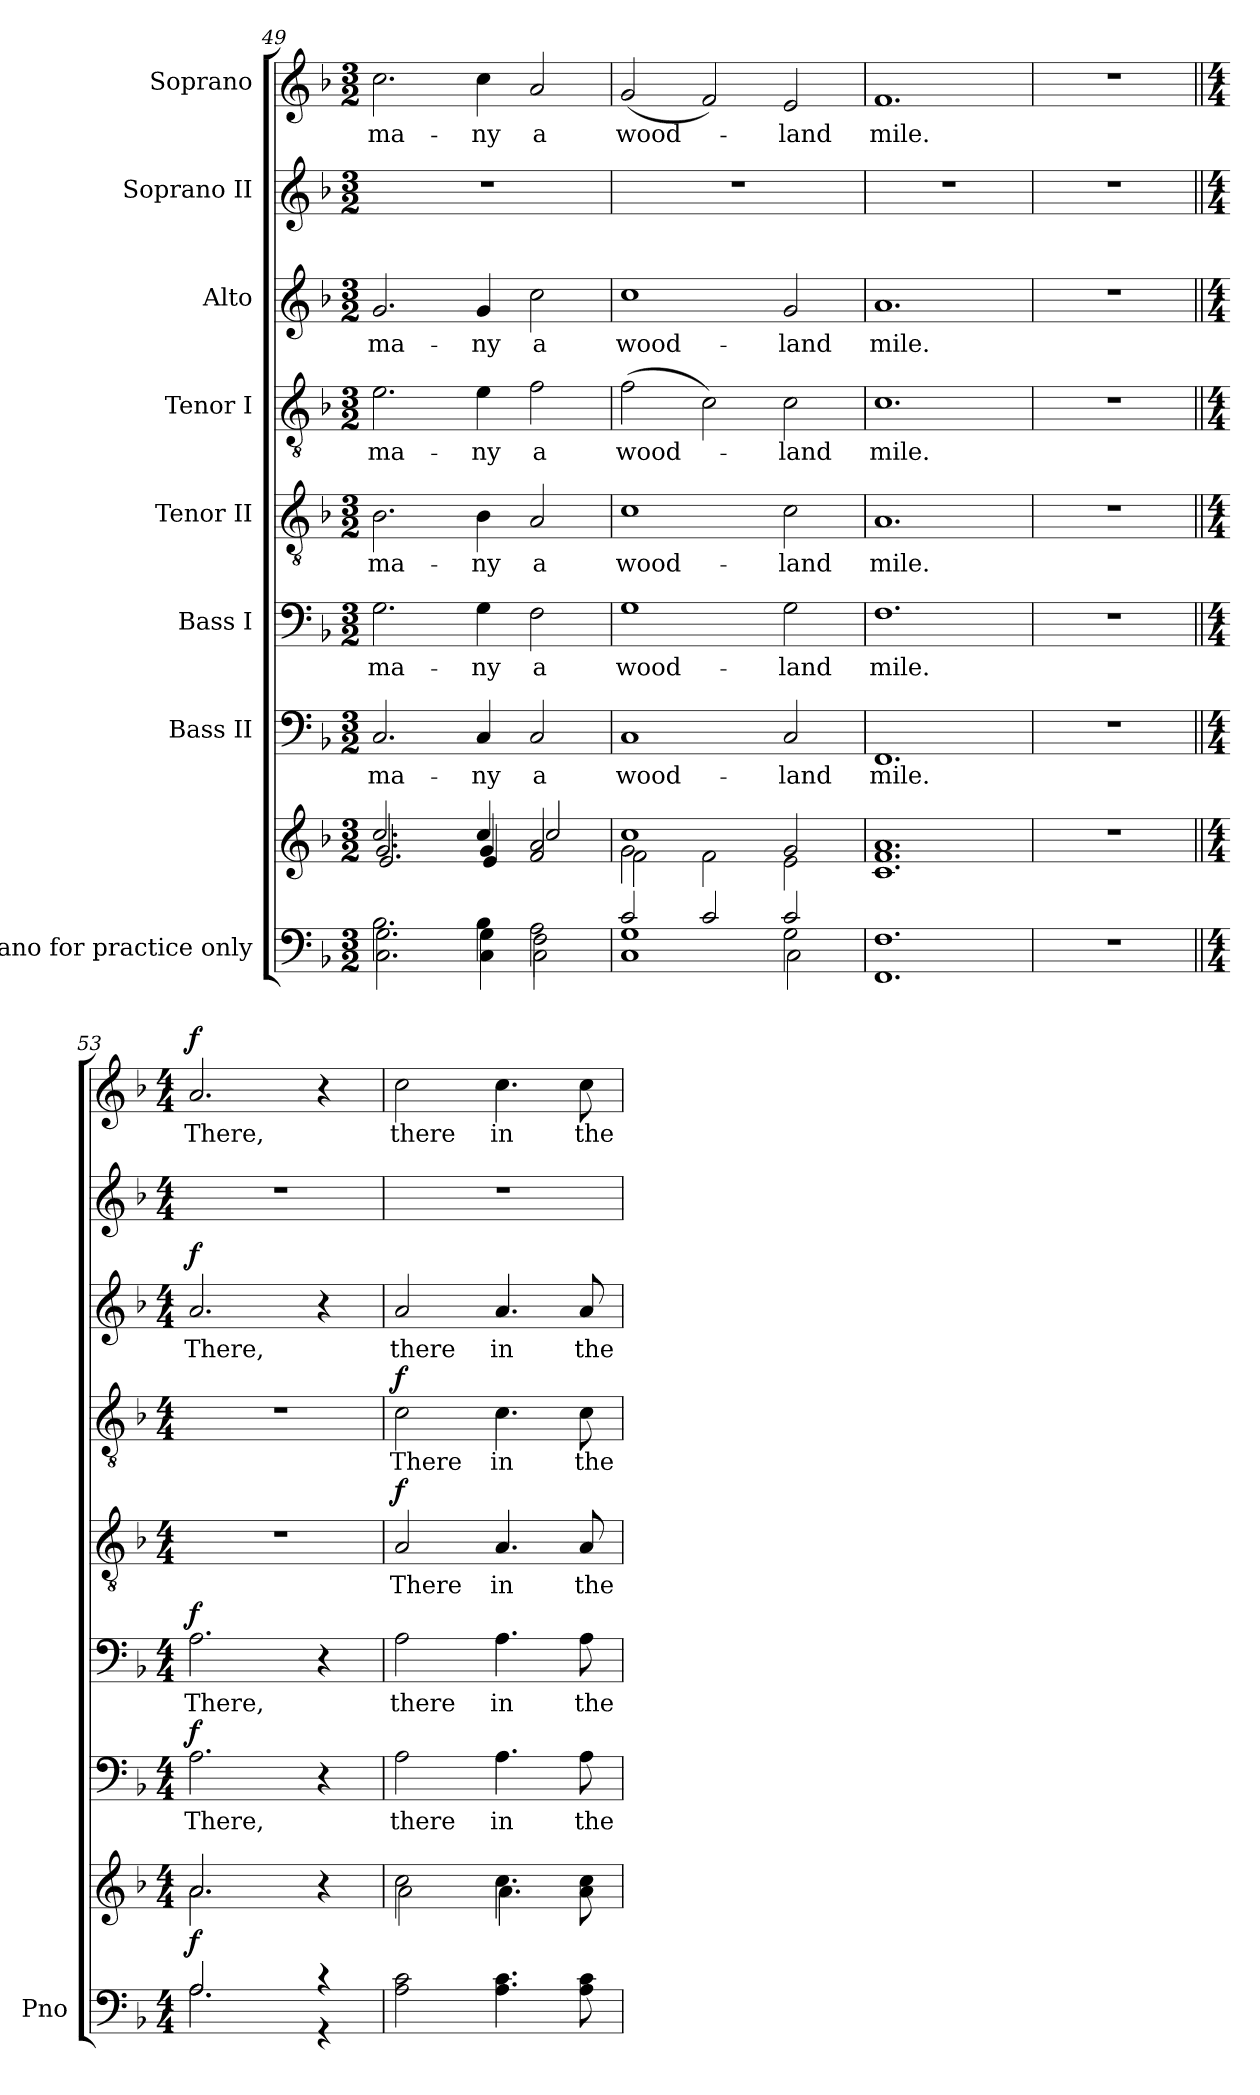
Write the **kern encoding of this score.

**kern	**kern	**dynam	**kern	**text	**dynam	**kern	**text	**dynam	**kern	**text	**dynam	**kern	**text	**dynam	**kern	**text	**dynam	**kern	**kern	**text	**dynam
*part8	*part8	*part8	*part7	*part7	*part7	*part6	*part6	*part6	*part5	*part5	*part5	*part4	*part4	*part4	*part3	*part3	*part3	*part2	*part1	*part1	*part1
*staff9	*staff8	*staff8/9	*staff7	*staff7	*staff7	*staff6	*staff6	*staff6	*staff5	*staff5	*staff5	*staff4	*staff4	*staff4	*staff3	*staff3	*staff3	*staff2	*staff1	*staff1	*staff1
*I"Piano for practice only	*	*	*I"Bass II	*	*	*I"Bass I	*	*	*I"Tenor II	*	*	*I"Tenor I	*	*	*I"Alto	*	*	*I"Soprano II	*I"Soprano	*	*
*I'Pno	*	*	*	*	*	*	*	*	*	*	*	*	*	*	*	*	*	*	*	*	*
*clefF4	*clefG2	*	*clefF4	*	*	*clefF4	*	*	*clefGv2	*	*	*clefGv2	*	*	*clefG2	*	*	*clefG2	*clefG2	*	*
*k[b-]	*k[b-]	*	*k[b-]	*	*	*k[b-]	*	*	*k[b-]	*	*	*k[b-]	*	*	*k[b-]	*	*	*k[b-]	*k[b-]	*	*
*M3/2	*M3/2	*	*M3/2	*	*	*M3/2	*	*	*M3/2	*	*	*M3/2	*	*	*M3/2	*	*	*M3/2	*M3/2	*	*
=49	=49	=49	=49	=49	=49	=49	=49	=49	=49	=49	=49	=49	=49	=49	=49	=49	=49	=49	=49	=49	=49
*^	*^	*	*	*	*	*	*	*	*	*	*	*	*	*	*	*	*	*	*	*	*
*	*^	*	*^	*	*	*	*	*	*	*	*	*	*	*	*	*	*	*	*	*	*	*	*
2.B-\	2.G\	2.C\	2.cc/	2.g/	2.e/	.	2.C/	ma-	.	2.G\	ma-	.	2.B-\	ma-	.	2.e\	ma-	.	2.g/	ma-	.	1.r	2.cc\	ma-	.
4B-\	4G\	4C\	4cc/	4g/	4e/	.	4C/	-ny	.	4G\	-ny	.	4B-\	-ny	.	4e\	-ny	.	4g/	-ny	.	.	4cc\	-ny	.
2A\	2F\	2C\	2a/	2cc/	2f/	.	2C/	a	.	2F\	a	.	2A/	a	.	2f\	a	.	2cc\	a	.	.	2a/	a	.
=50	=50	=50	=50	=50	=50	=50	=50	=50	=50	=50	=50	=50	=50	=50	=50	=50	=50	=50	=50	=50	=50	=50	=50	=50	=50
2c/	1G	1C	2g\	1cc	2f\	.	1C	wood-	.	1G	wood-	.	1c	wood-	.	(2f\	wood-	.	1cc	wood-	.	1.r	(2g/	wood-	.
2c/	.	.	2f\	.	1ryy	.	.	.	.	.	.	.	.	.	.	2c\)	.	.	.	.	.	.	2f/)	.	.
2c/	2G\	2C\	2e\	2g/	.	.	2C/	-land	.	2G\	-land	.	2c\	-land	.	2c\	-land	.	2g/	-land	.	.	2e/	-land	.
*	*v	*v	*	*	*	*	*	*	*	*	*	*	*	*	*	*	*	*	*	*	*	*	*	*	*
=51	=51	=51	=51	=51	=51	=51	=51	=51	=51	=51	=51	=51	=51	=51	=51	=51	=51	=51	=51	=51	=51	=51	=51	=51
1.F	1.FF	1.f	1.a	1.c	.	1.FF	mile.	.	1.F	mile.	.	1.A	mile.	.	1.c	mile.	.	1.a	mile.	.	1.r	1.f	mile.	.
*v	*v	*	*	*	*	*	*	*	*	*	*	*	*	*	*	*	*	*	*	*	*	*	*	*
*	*v	*v	*v	*	*	*	*	*	*	*	*	*	*	*	*	*	*	*	*	*	*	*	*
=52	=52	=52	=52	=52	=52	=52	=52	=52	=52	=52	=52	=52	=52	=52	=52	=52	=52	=52	=52	=52	=52
1.r	1.r	.	1.r	.	.	1.r	.	.	1.r	.	.	1.r	.	.	1.r	.	.	1.r	1.r	.	.
=53||	=53||	=53||	=53||	=53||	=53||	=53||	=53||	=53||	=53||	=53||	=53||	=53||	=53||	=53||	=53||	=53||	=53||	=53||	=53||	=53||	=53||
*M4/4	*M4/4	*	*M4/4	*	*	*M4/4	*	*	*M4/4	*	*	*M4/4	*	*	*M4/4	*	*	*M4/4	*M4/4	*	*
*^	*^	*	*	*	*	*	*	*	*	*	*	*	*	*	*	*	*	*	*	*	*
!	!	!	!	!LO:DY:b	!	!	!LO:DY:a	!	!	!LO:DY:a	!	!	!	!	!	!	!	!	!LO:DY:a	!	!	!	!LO:DY:a
2.A\	2.A/	2.a/	2.a\	f	2.A\	There,	f	2.A\	There,	f	1r	.	.	1r	.	.	2.a/	There,	f	1r	2.a/	There,	f
4r	4r	4r	4ryy	.	4r	.	.	4r	.	.	.	.	.	.	.	.	4r	.	.	.	4r	.	.
=54	=54	=54	=54	=54	=54	=54	=54	=54	=54	=54	=54	=54	=54	=54	=54	=54	=54	=54	=54	=54	=54	=54	=54
!	!	!	!	!	!	!	!	!	!	!	!	!	!LO:DY:a	!	!	!LO:DY:a	!	!	!	!	!	!	!
*v	*v	*	*	*	*	*	*	*	*	*	*	*	*	*	*	*	*	*	*	*	*	*	*
2A\ 2c\	2cc\	2a\	.	2A\	there	.	2A\	there	.	2A/	There	f	2c\	There	f	2a/	there	.	1r	2cc\	there	.
4.A\ 4.c\	4.cc\	4.a\	.	4.A\	in	.	4.A\	in	.	4.A/	in	.	4.c\	in	.	4.a/	in	.	.	4.cc\	in	.
8A\ 8c\	8a\ 8cc\	8ryy	.	8A\	the	.	8A\	the	.	8A/	the	.	8c\	the	.	8a/	the	.	.	8cc\	the	.
*	*v	*v	*	*	*	*	*	*	*	*	*	*	*	*	*	*	*	*	*	*	*	*
=	=	=	=	=	=	=	=	=	=	=	=	=	=	=	=	=	=	=	=	=	=
*-	*-	*-	*-	*-	*-	*-	*-	*-	*-	*-	*-	*-	*-	*-	*-	*-	*-	*-	*-	*-	*-
